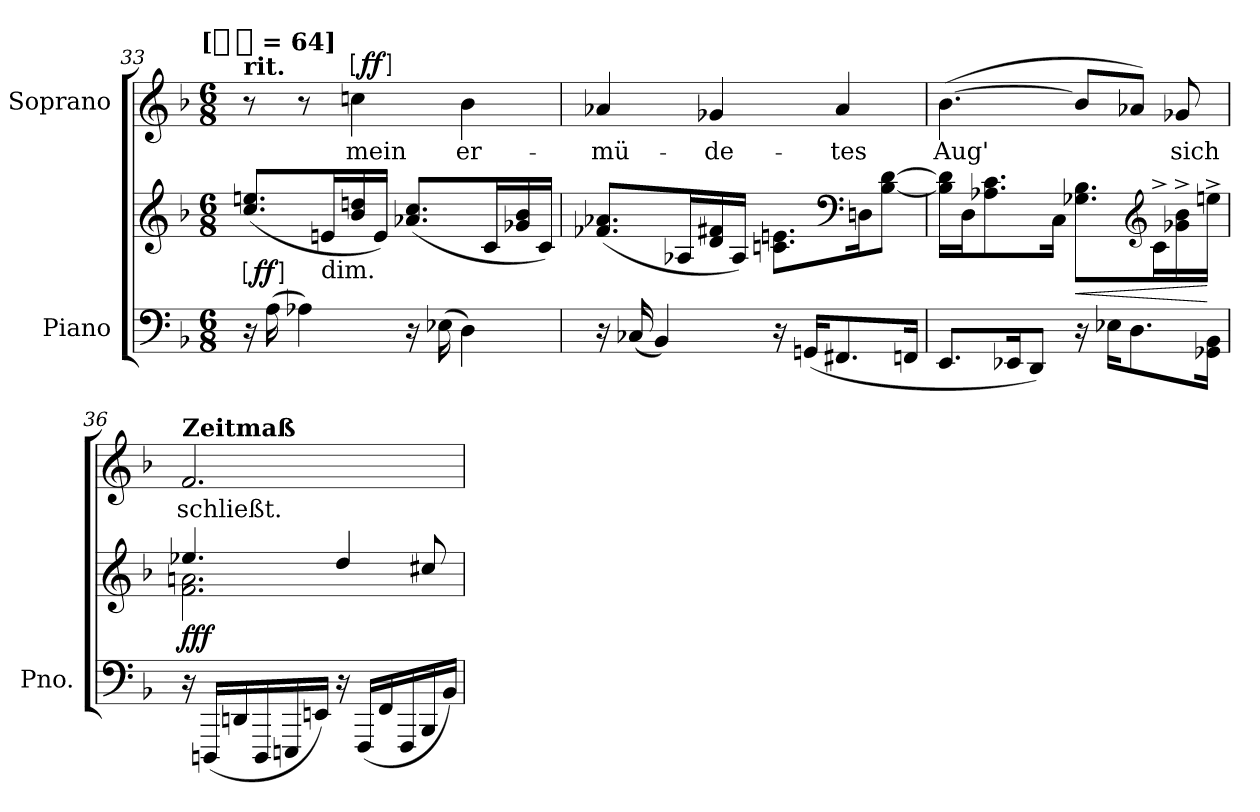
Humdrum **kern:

**kern	**kern	**dynam	**kern	**text	**dynam
*part2	*part2	*part2	*part1	*part1	*part1
*staff3	*staff2	*staff2/3	*staff1	*staff1	*staff1
*I"Piano	*	*	*I"Soprano	*	*
*I'Pno.	*	*	*	*	*
*clefF4	*clefG2	*	*clefG2	*	*
*k[b-]	*k[b-]	*	*k[b-]	*	*
*F:	*F:	*	*F:	*	*
!!LO:TX:omd:t=[[quarter-dot] = 64]
*M6/8	*M6/8	*	*M6/8	*	*
*MM96	*MM96	*	*MM96	*	*
=33	=33	=33	=33	=33	=33
!	!	!	!LO:TX:a:B:t=rit.	!	!
!	!	!LO:DY:ed=brack	!	!	!
16r	(8.cc 8.eenL	ff	8r	.	.
(16A	.	.	.	.	.
4A-X)	.	.	8r	.	.
!	!LO:TX:c:t=dim.	!	!	!	!
.	16enL	.	.	.	.
!	!	!	!	!	!LO:DY:a:ed=brack
.	16b- 16ddn	.	4ccn	mein	ff
.	16eJJ)	.	.	.	.
16r	(8.a-X 8.ccL	.	.	.	.
(16E-X	.	.	.	.	.
4D)	.	.	4b-	er-	.
.	16cL	.	.	.	.
.	16g-X 16b-	.	.	.	.
.	16cJJ)	.	.	.	.
=34	=34	=34	=34	=34	=34
16r	(8.f-X 8.a-XL	.	4a-X	-mü-	.
(16C-X	.	.	.	.	.
4BB-)	.	.	.	.	.
.	16A-XL	.	.	.	.
.	16d 16f#X	.	4g-X	-de-	.
.	16A-JJ)	.	.	.	.
16r	8.cn 8.enL	.	.	.	.
(16GGnKL	.	.	.	.	.
8.FF#X	.	.	4a-	-tes	.
*	*clefF4	*	*	*	*
.	16DnK	.	.	.	.
.	[8B- [8dJ	.	.	.	.
16FFnJk	.	.	.	.	.
=35	=35	=35	=35	=35	=35
8.EEL	16B-] 16d]LL	.	([4.b-	Aug'	.
.	16DJ	.	.	.	.
.	8.A-X 8.c	.	.	.	.
16EE-XK	.	.	.	.	.
8DDJ)	.	.	.	.	.
.	16CJk	.	.	.	.
16r	8.G-X\ 8.B-\L	<	8b-L]	.	.
16E-X\KL	.	.	.	.	.
8.D	.	.	8a-XJ)	.	.
*	*clefG2	*	*	*	*
.	16c^L	.	.	.	.
.	16g-X^ 16b-^	.	8g-X	sich	.
16GG-X 16BB-Jk	16een^JJ	[	.	.	.
=36	=36	=36	=36	=36	=36
*	*^	*	*	*	*
!	!	!	!	!LO:TX:a:B:t=Zeitmaß	!	!
16r	4.ee-X	2.f 2.an	fff	2.f	schließt.	.
(16DDDnLL	.	.	.	.	.	.
16DDn	.	.	.	.	.	.
16DDD	.	.	.	.	.	.
16EEEn	.	.	.	.	.	.
16EEnJJ)	.	.	.	.	.	.
16r	4dd	.	.	.	.	.
(16FFFLL	.	.	.	.	.	.
16FF	.	.	.	.	.	.
16FFF	.	.	.	.	.	.
16BBB-	8cc#X	.	.	.	.	.
16BB-JJ)	.	.	.	.	.	.
*	*v	*v	*	*	*	*
=	=	=	=	=	=
*-	*-	*-	*-	*-	*-
